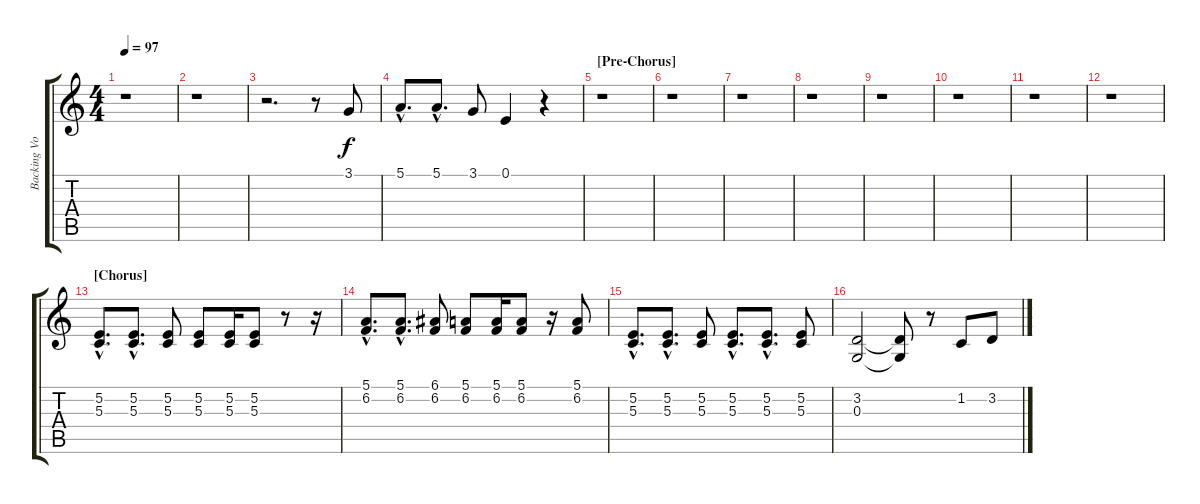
\track ("Backing Vocals" "Backing Vo") {instrument choiraahs}
\staff {score tabs}
\tuning (E4 B3 G3 D3 A2 E2) {hide}
\ts (4 4)
\tempo 97
\clef g2
\ks c
r.1{dy f} |
r.1 |
r.2{d} r.8 3.1.8 |
5.1{hac}.8{d} 5.1{hac}.8{d} 3.1.8 0.1.4 r.4 |
\section ("" "[Pre-Chorus]")
r.1 |
r.1 |
r.1 |
r.1 |
r.1 |
r.1 |
r.1 |
r.1 |
\section ("" "[Chorus]")
(5.2{hac} 5.3{hac}).8{d} (5.2{hac} 5.3{hac}).8{d} (5.2 5.3).8 (5.2 5.3).8 (5.2 5.3).16 (5.2 5.3).8 r.8 r.16 |
(5.1{hac} 6.2{hac}).8{d} (5.1{hac} 6.2{hac}).8{d} (6.1 6.2).8 (5.1 6.2).8 (5.1 6.2).16 (5.1 6.2).8 r.16 (5.1 6.2).8 |
(5.2{hac} 5.3{hac}).8{d} (5.2{hac} 5.3{hac}).8{d} (5.2 5.3).8 (5.2{hac} 5.3{hac}).8{d} (5.2{hac} 5.3{hac}).8{d} (5.2 5.3).8 |
(3.2 0.3).2 (3.2{t} 0.3{t}).8 r.8 1.2.8 3.2.8
